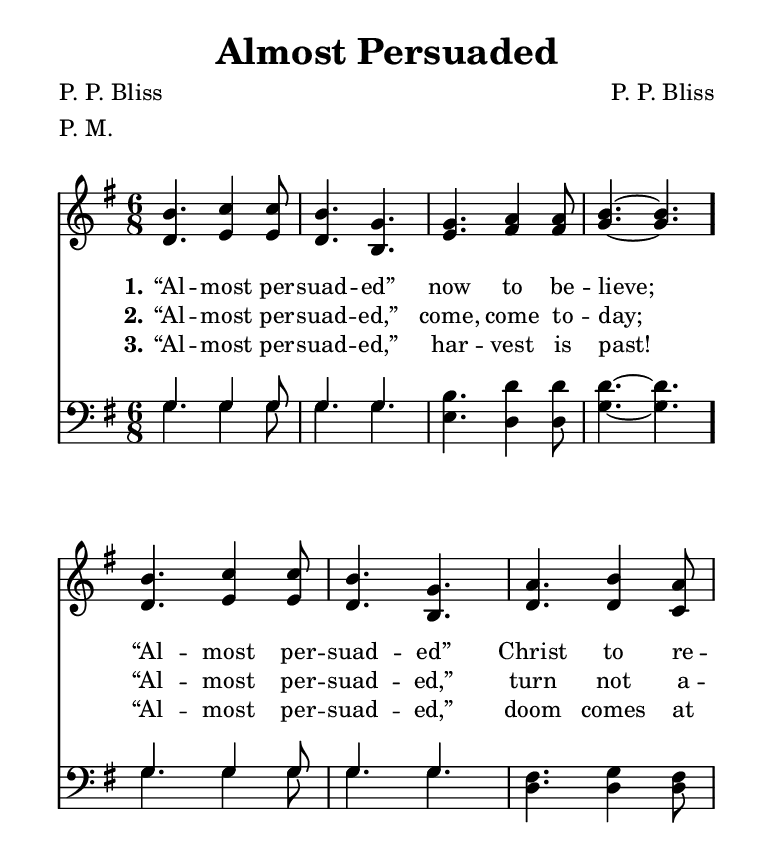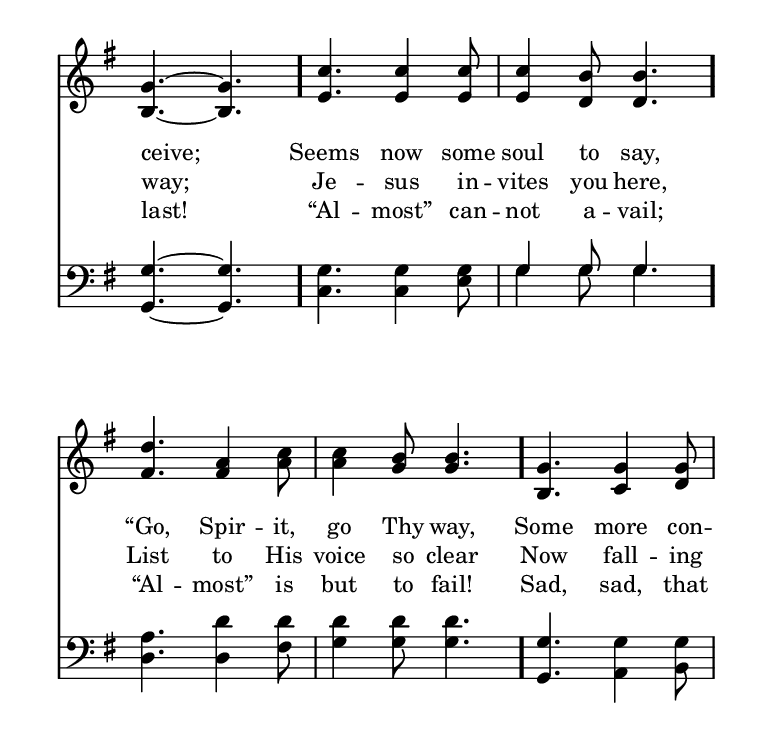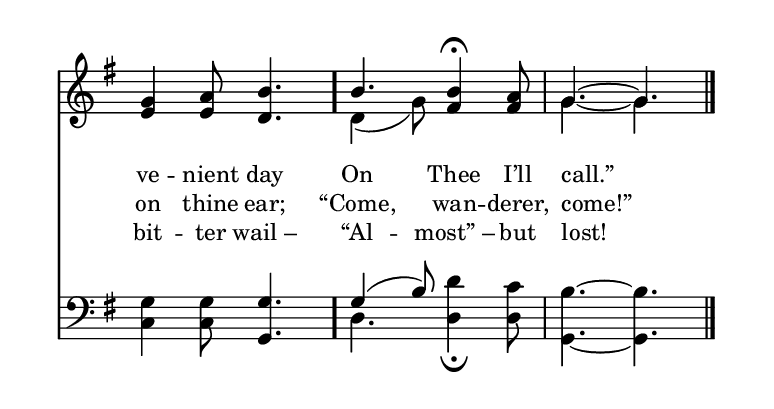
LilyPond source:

\include "common/global.ily"
\paper {
  \include "common/paper.ily"
  ragged-bottom = ##t
  ragged-last-bottom = ##t
  systems-per-page = #(cond (is-eogsized 3) (#t #f))
  system-system-spacing.padding = 9
}

\header{
  %gospel
  hymnnumber = "57"
  title = "Almost Persuaded"
  tunename = ""
  meter = "P. M."
  poet = "P. P. Bliss"
  composer = "P. P. Bliss"
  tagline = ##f
}

% for fermata in MIDI
ta = { \tempo 4=80 }
tb = { \tempo 4=40 }

patternAA = { c4.   c4 c8 | c4. c4. }
patternAB = { c4 c8 c4 c8 | c4. c4. }
patternAC = { c4. \tb c4 \ta c8 | c4. c4. }
patternBA = { c4. c4 c8 | c4 c8 c4. }

global = {
  \include "common/overrides.ily"
  \override Staff.TimeSignature.style = #'numbered
  \time 6/8
  \override Score.MetronomeMark.transparent = ##t % hide all fermata changes too
  \ta
  \key g \major
  \autoBeamOff
}

notesSoprano = {
\global
\relative c'' {

  \changePitch \patternAA { b c c | b g | g a a | b ~ b }
  \changePitch \patternAA { b c c | b g | a b a | g ~ g }
  \changePitch \patternBA { c c c | c b b }
  \changePitch \patternBA { d a c | c b b }
  \changePitch \patternBA { g g g | g a b }
  \changePitch \patternAC { b b \fermata a | g ~ g }

  \bar "|."

}
}

notesAlto = {
\global
\relative e' {

  \changePitch \patternAA { d e e | d b | e fis fis | g ~ g }
  \changePitch \patternAA { d e e | d b | d d c | b ~ b }
  \changePitch \patternBA { e e e | e d d }
  \changePitch \patternBA { fis fis a | a g g }
  \changePitch \patternBA { b, c d | e e d }
  \changePitch \patternAB { d( g) fis fis | g ~ g }

}
}

notesTenor = {
\global
\relative a {

  \changePitch \patternAA { g g g | g g | b d d | d ~ d }
  \changePitch \patternAA { g, g g | g g | fis g fis | g ~ g }
  \changePitch \patternBA { g g g | g g g }
  \changePitch \patternBA { a d d | d d d }
  \changePitch \patternBA { g, g g | g g g }
  \changePitch \patternAB { g( b) d c | b ~ b }

}
}

notesBass = {
\global
\relative f {

  \changePitch \patternAA { g g g | g g | e d d | g ~ g }
  \changePitch \patternAA { g g g | g g | d d d | g, ~ g }
  \changePitch \patternBA { c c e | g g g }
  \changePitch \patternBA { d d fis | g g g }
  \changePitch \patternBA { g, a b | c c g }
  \changePitch \patternAC { d' d_\fermata d | g, ~ g }

}
}

wordsA = \lyricmode {
\set stanza = "1."

“Al -- most per -- suad -- ed” now to be -- lieve; \bar "."
“Al -- most per -- suad -- ed” Christ to re -- ceive; \bar "."
Seems now some soul to say, \bar "."
“Go, Spir -- it, go Thy way, \bar "."
Some more con -- ve -- nient day \bar "."
On Thee I’ll call.” \bar "."

}

wordsB = \lyricmode {
\set stanza = "2."

“Al -- most per -- suad -- ed,” come, come to -- day;
“Al -- most per -- suad -- ed,” turn not a -- way;
Je -- sus in -- vites you here,
List to His voice so clear
Now fall -- ing on thine ear;
“Come, wan -- derer, come!”

}

wordsC = \lyricmode {
\set stanza = "3."

“Al -- most per -- suad -- ed,” har -- vest is past!
“Al -- most per -- suad -- ed,” doom comes at last!
“Al -- most” can -- not a -- vail;
“Al -- most” is but to fail!
Sad, sad, that bit -- ter wail_–
“Al -- most”_– but lost!

}

\score {
  \context ChoirStaff <<
    \context Staff = upper <<
      \set Staff.autoBeaming = ##f
      \set ChoirStaff.systemStartDelimiter = #'SystemStartBar
      \set ChoirStaff.printPartCombineTexts = ##f
      \partcombine #'(2 . 11) \notesSoprano \notesAlto
      \context NullVoice = sopranos { \voiceOne << \notesSoprano >> }
      \context Lyrics = one   \lyricsto sopranos \wordsA
      \context Lyrics = two   \lyricsto sopranos \wordsB
      \context Lyrics = three \lyricsto sopranos \wordsC
    >>
    \context Staff = men <<
      \set Staff.autoBeaming = ##f
      \clef bass
      \set ChoirStaff.printPartCombineTexts = ##f
      \partcombine #'(2 . 11) \notesTenor \notesBass
    >>
  >>
  \layout {
    \include "common/layout.ily"
  }
  \midi{
    \include "common/midi.ily"
  }
}

\version "2.19.49"  % necessary for upgrading to future LilyPond versions.

% vi:set et ts=2 sw=2 ai nocindent syntax=lilypond:
